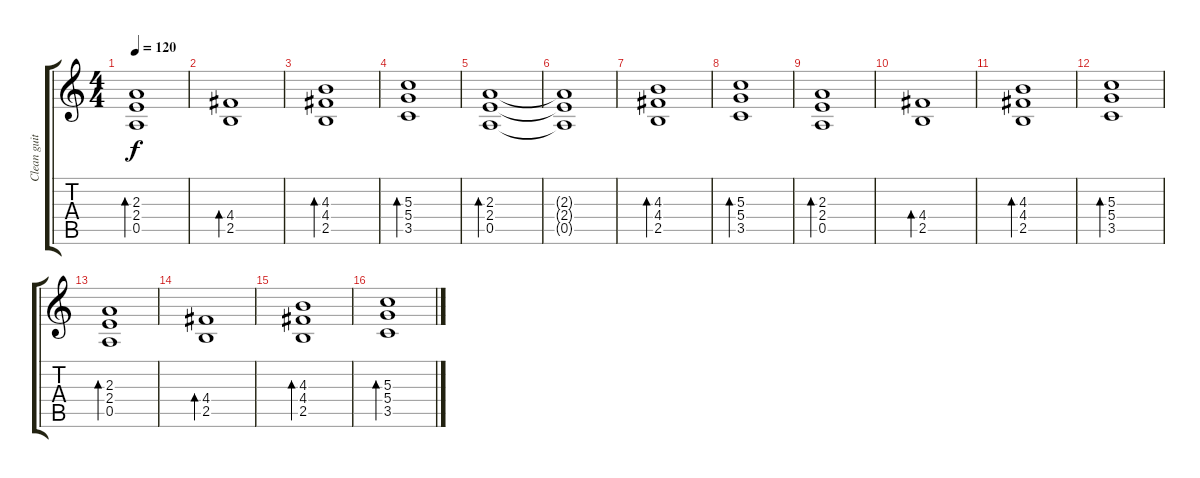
\track ("Clean guitar" "Clean guit") {instrument electricguitarclean}
\staff {score tabs}
\tuning (E4 B3 G3 D3 A2 E2) {hide}
\ts (4 4)
\tempo 120
\clef g2
\ks c
(2.3 2.4 0.5).1{bd 60 dy f} |
(4.4 2.5).1{bd 60} |
(4.3 4.4 2.5).1{bd 60} |
(5.3 5.4 3.5).1{bd 60} |
(2.3 2.4 0.5).1{bd 60} |
(2.3{t} 2.4{t} 0.5{t}).1 |
(4.3 4.4 2.5).1{bd 60} |
(5.3 5.4 3.5).1{bd 60} |
(2.3 2.4 0.5).1{bd 60} |
(4.4 2.5).1{bd 60} |
(4.3 4.4 2.5).1{bd 60} |
(5.3 5.4 3.5).1{bd 60} |
(2.3 2.4 0.5).1{bd 60} |
(4.4 2.5).1{bd 60} |
(4.3 4.4 2.5).1{bd 60} |
(5.3 5.4 3.5).1{bd 60}
